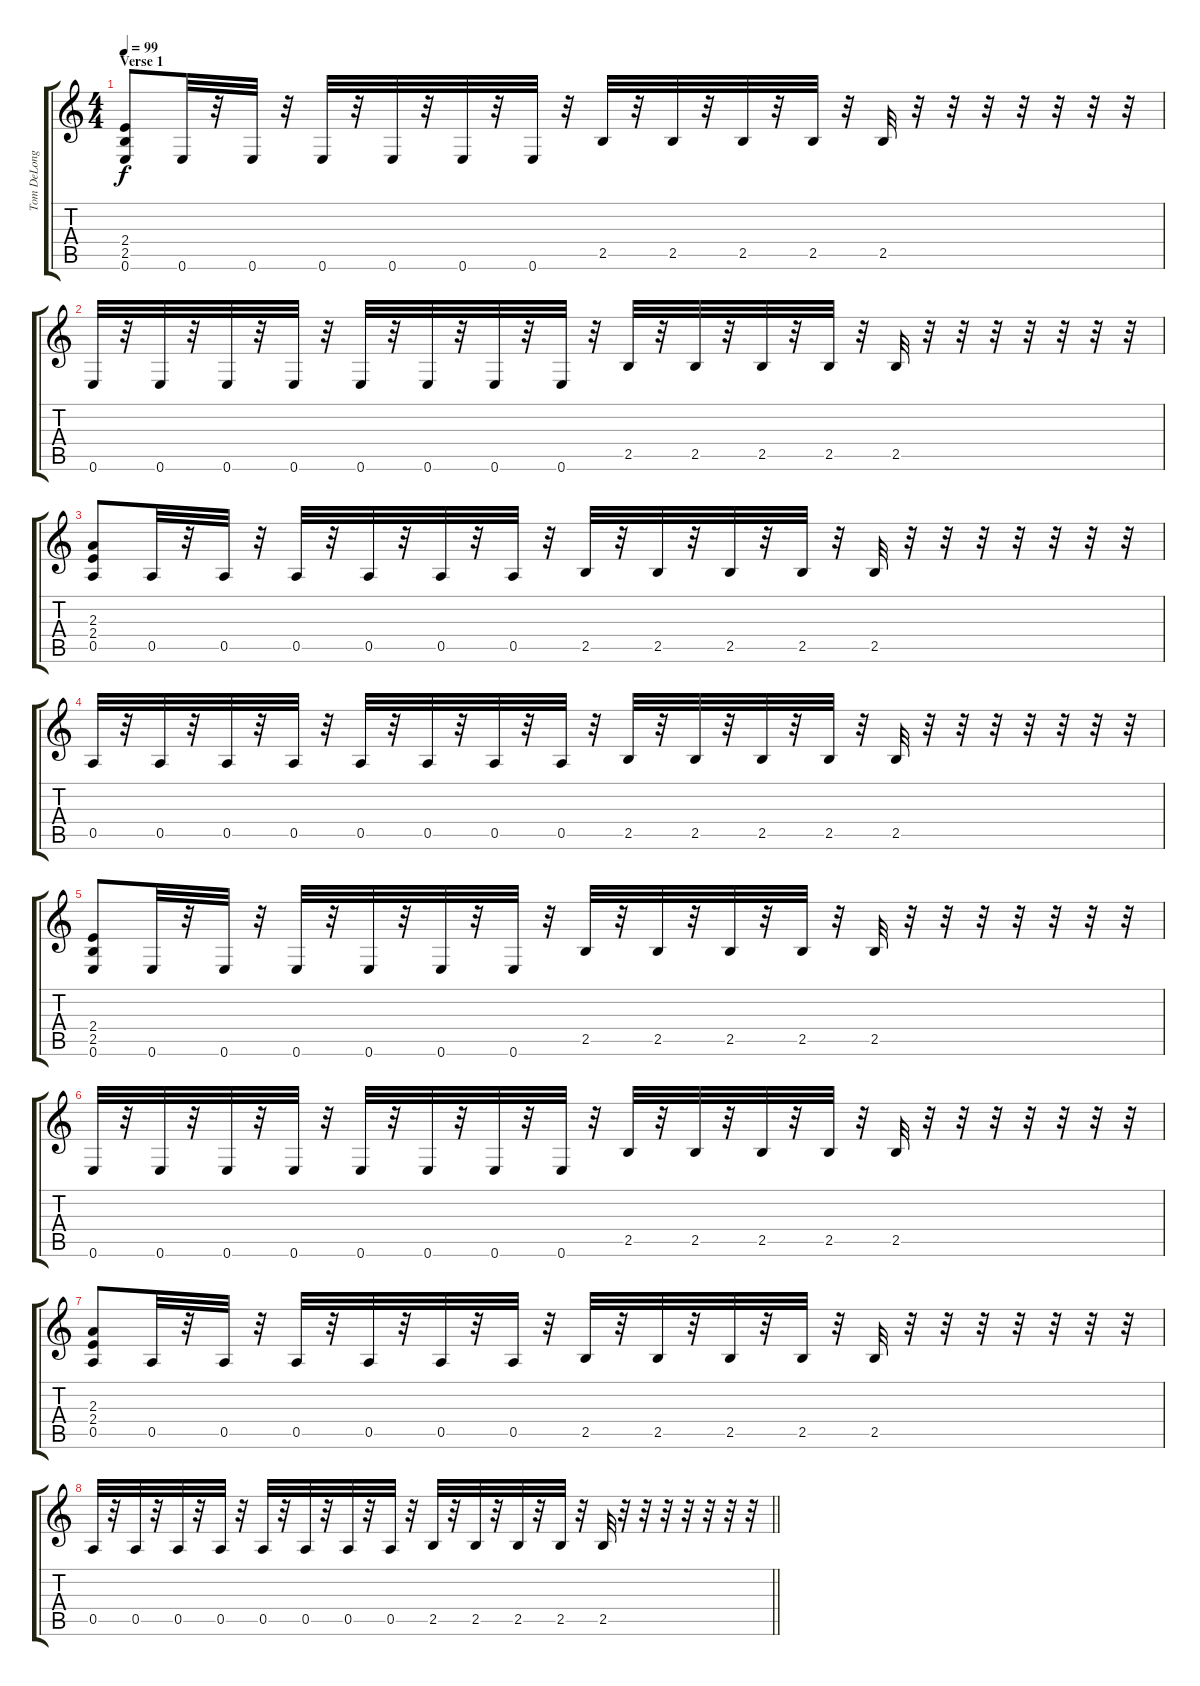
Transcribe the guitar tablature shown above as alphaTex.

\track ("Tom DeLonge (Standard)" "Tom DeLong") {instrument distortionguitar}
\staff {score tabs}
\tuning (E4 B3 G3 D3 A2 E2) {hide}
\ts (4 4)
\section ("" "Verse 1")
\tempo 99
\clef g2
\ks c
(2.4 2.5 0.6).8{dy f} 0.6.32 r.32 0.6.32 r.32 0.6.32 r.32 0.6.32 r.32 0.6.32 r.32 0.6.32 r.32 2.5.32 r.32 2.5.32 r.32 2.5.32 r.32 2.5.32 r.32 2.5.32 r.32 r.32 r.32 r.32 r.32 r.32 r.32 |
0.6.32 r.32 0.6.32 r.32 0.6.32 r.32 0.6.32 r.32 0.6.32 r.32 0.6.32 r.32 0.6.32 r.32 0.6.32 r.32 2.5.32 r.32 2.5.32 r.32 2.5.32 r.32 2.5.32 r.32 2.5.32 r.32 r.32 r.32 r.32 r.32 r.32 r.32 |
(2.3 2.4 0.5).8 0.5.32 r.32 0.5.32 r.32 0.5.32 r.32 0.5.32 r.32 0.5.32 r.32 0.5.32 r.32 2.5.32 r.32 2.5.32 r.32 2.5.32 r.32 2.5.32 r.32 2.5.32 r.32 r.32 r.32 r.32 r.32 r.32 r.32 |
0.5.32 r.32 0.5.32 r.32 0.5.32 r.32 0.5.32 r.32 0.5.32 r.32 0.5.32 r.32 0.5.32 r.32 0.5.32 r.32 2.5.32 r.32 2.5.32 r.32 2.5.32 r.32 2.5.32 r.32 2.5.32 r.32 r.32 r.32 r.32 r.32 r.32 r.32 |
(2.4 2.5 0.6).8 0.6.32 r.32 0.6.32 r.32 0.6.32 r.32 0.6.32 r.32 0.6.32 r.32 0.6.32 r.32 2.5.32 r.32 2.5.32 r.32 2.5.32 r.32 2.5.32 r.32 2.5.32 r.32 r.32 r.32 r.32 r.32 r.32 r.32 |
0.6.32 r.32 0.6.32 r.32 0.6.32 r.32 0.6.32 r.32 0.6.32 r.32 0.6.32 r.32 0.6.32 r.32 0.6.32 r.32 2.5.32 r.32 2.5.32 r.32 2.5.32 r.32 2.5.32 r.32 2.5.32 r.32 r.32 r.32 r.32 r.32 r.32 r.32 |
(2.3 2.4 0.5).8 0.5.32 r.32 0.5.32 r.32 0.5.32 r.32 0.5.32 r.32 0.5.32 r.32 0.5.32 r.32 2.5.32 r.32 2.5.32 r.32 2.5.32 r.32 2.5.32 r.32 2.5.32 r.32 r.32 r.32 r.32 r.32 r.32 r.32 |
\barLineRight lightlight
0.5.32 r.32 0.5.32 r.32 0.5.32 r.32 0.5.32 r.32 0.5.32 r.32 0.5.32 r.32 0.5.32 r.32 0.5.32 r.32 2.5.32 r.32 2.5.32 r.32 2.5.32 r.32 2.5.32 r.32 2.5.32 r.32 r.32 r.32 r.32 r.32 r.32 r.32
